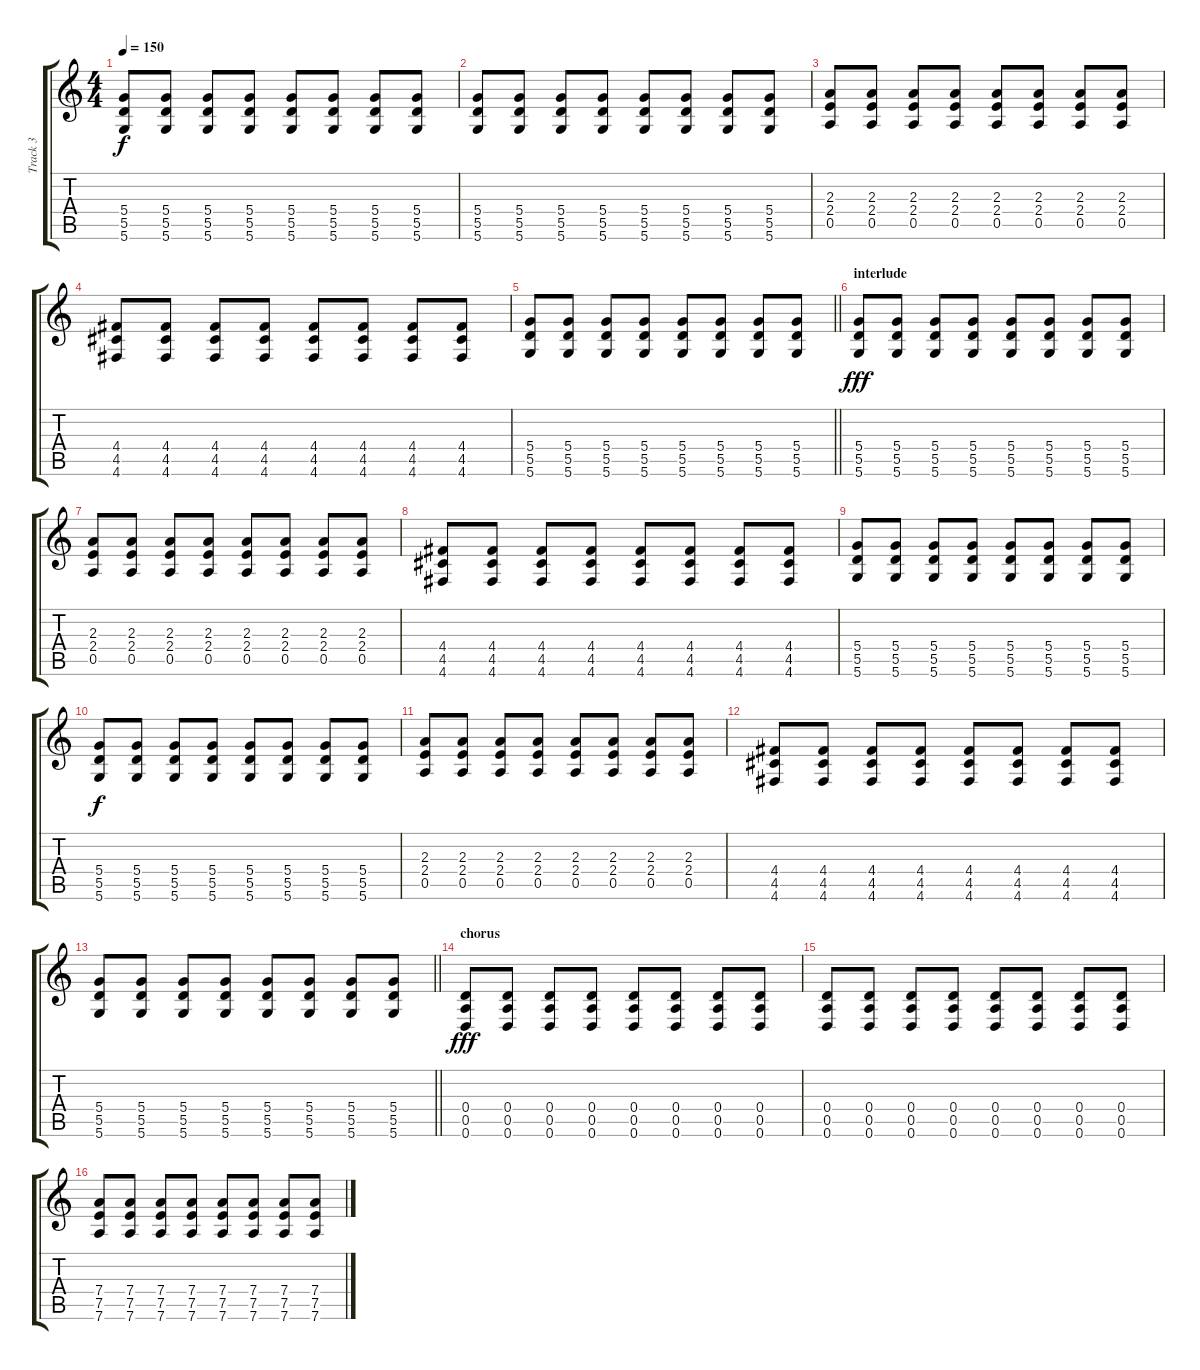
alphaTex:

\track ("Track 3" "Track 3") {instrument distortionguitar}
\staff {score tabs}
\tuning (E4 B3 G3 D3 A2 D2) {hide}
\ts (4 4)
\tempo 150
\clef g2
\ks c
(5.4 5.5 5.6).8{dy f} (5.4 5.5 5.6).8 (5.4 5.5 5.6).8 (5.4 5.5 5.6).8 (5.4 5.5 5.6).8 (5.4 5.5 5.6).8 (5.4 5.5 5.6).8 (5.4 5.5 5.6).8 |
(5.4 5.5 5.6).8 (5.4 5.5 5.6).8 (5.4 5.5 5.6).8 (5.4 5.5 5.6).8 (5.4 5.5 5.6).8 (5.4 5.5 5.6).8 (5.4 5.5 5.6).8 (5.4 5.5 5.6).8 |
(2.3 2.4 0.5).8 (2.3 2.4 0.5).8 (2.3 2.4 0.5).8 (2.3 2.4 0.5).8 (2.3 2.4 0.5).8 (2.3 2.4 0.5).8 (2.3 2.4 0.5).8 (2.3 2.4 0.5).8 |
(4.4 4.5 4.6).8 (4.4 4.5 4.6).8 (4.4 4.5 4.6).8 (4.4 4.5 4.6).8 (4.4 4.5 4.6).8 (4.4 4.5 4.6).8 (4.4 4.5 4.6).8 (4.4 4.5 4.6).8 |
\barLineRight lightlight
(5.4 5.5 5.6).8 (5.4 5.5 5.6).8 (5.4 5.5 5.6).8 (5.4 5.5 5.6).8 (5.4 5.5 5.6).8 (5.4 5.5 5.6).8 (5.4 5.5 5.6).8 (5.4 5.5 5.6).8 |
\section ("" "interlude")
(5.4 5.5 5.6).8{dy fff} (5.4 5.5 5.6).8 (5.4 5.5 5.6).8 (5.4 5.5 5.6).8 (5.4 5.5 5.6).8 (5.4 5.5 5.6).8 (5.4 5.5 5.6).8 (5.4 5.5 5.6).8 |
(2.3 2.4 0.5).8 (2.3 2.4 0.5).8 (2.3 2.4 0.5).8 (2.3 2.4 0.5).8 (2.3 2.4 0.5).8 (2.3 2.4 0.5).8 (2.3 2.4 0.5).8 (2.3 2.4 0.5).8 |
(4.4 4.5 4.6).8 (4.4 4.5 4.6).8 (4.4 4.5 4.6).8 (4.4 4.5 4.6).8 (4.4 4.5 4.6).8 (4.4 4.5 4.6).8 (4.4 4.5 4.6).8 (4.4 4.5 4.6).8 |
(5.4 5.5 5.6).8 (5.4 5.5 5.6).8 (5.4 5.5 5.6).8 (5.4 5.5 5.6).8 (5.4 5.5 5.6).8 (5.4 5.5 5.6).8 (5.4 5.5 5.6).8 (5.4 5.5 5.6).8 |
(5.4 5.5 5.6).8{dy f} (5.4 5.5 5.6).8 (5.4 5.5 5.6).8 (5.4 5.5 5.6).8 (5.4 5.5 5.6).8 (5.4 5.5 5.6).8 (5.4 5.5 5.6).8 (5.4 5.5 5.6).8 |
(2.3 2.4 0.5).8 (2.3 2.4 0.5).8 (2.3 2.4 0.5).8 (2.3 2.4 0.5).8 (2.3 2.4 0.5).8 (2.3 2.4 0.5).8 (2.3 2.4 0.5).8 (2.3 2.4 0.5).8 |
(4.4 4.5 4.6).8 (4.4 4.5 4.6).8 (4.4 4.5 4.6).8 (4.4 4.5 4.6).8 (4.4 4.5 4.6).8 (4.4 4.5 4.6).8 (4.4 4.5 4.6).8 (4.4 4.5 4.6).8 |
\barLineRight lightlight
(5.4 5.5 5.6).8 (5.4 5.5 5.6).8 (5.4 5.5 5.6).8 (5.4 5.5 5.6).8 (5.4 5.5 5.6).8 (5.4 5.5 5.6).8 (5.4 5.5 5.6).8 (5.4 5.5 5.6).8 |
\section ("" "chorus")
(0.4 0.5 0.6).8{dy fff} (0.4 0.5 0.6).8 (0.4 0.5 0.6).8 (0.4 0.5 0.6).8 (0.4 0.5 0.6).8 (0.4 0.5 0.6).8 (0.4 0.5 0.6).8 (0.4 0.5 0.6).8 |
(0.4 0.5 0.6).8 (0.4 0.5 0.6).8 (0.4 0.5 0.6).8 (0.4 0.5 0.6).8 (0.4 0.5 0.6).8 (0.4 0.5 0.6).8 (0.4 0.5 0.6).8 (0.4 0.5 0.6).8 |
(7.4 7.5 7.6).8 (7.4 7.5 7.6).8 (7.4 7.5 7.6).8 (7.4 7.5 7.6).8 (7.4 7.5 7.6).8 (7.4 7.5 7.6).8 (7.4 7.5 7.6).8 (7.4 7.5 7.6).8
